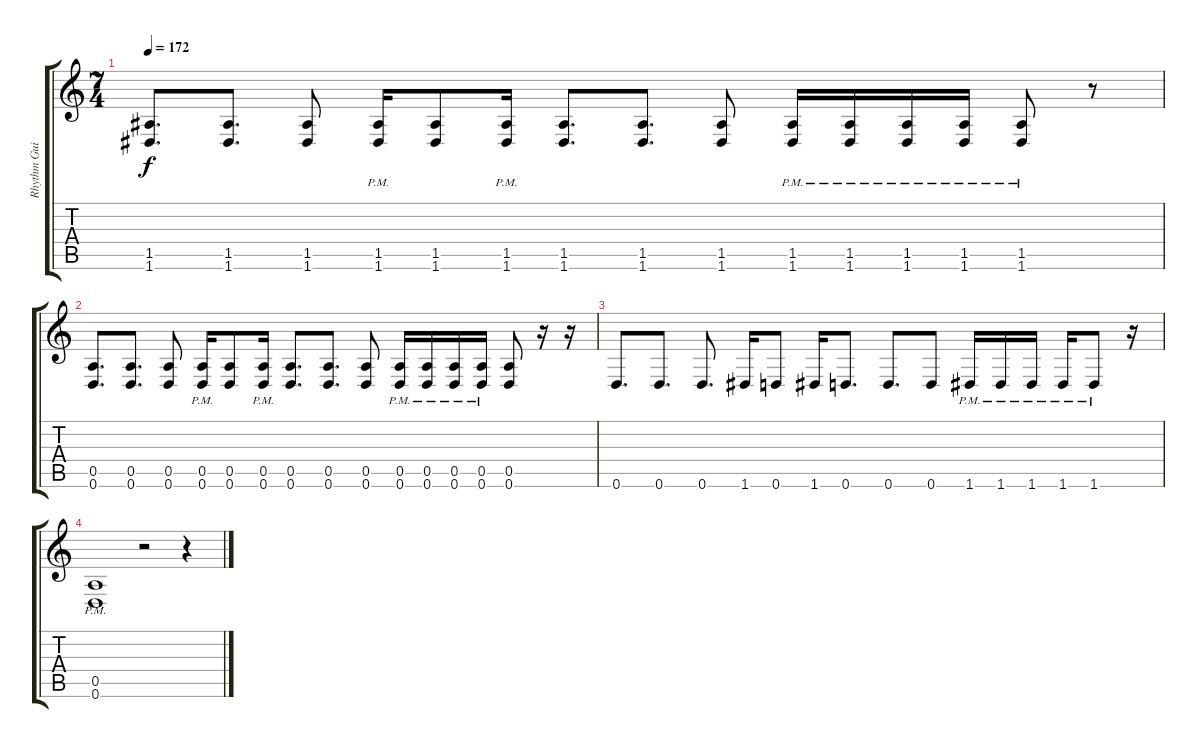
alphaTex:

\track ("Rhythm Guitar 1" "Rhythm Gui") {instrument distortionguitar}
\staff {score tabs}
\tuning (E4 B3 G3 D3 A2 D2) {hide}
\ts (7 4)
\tempo 172
\clef g2
\ks c
(1.5 1.6).8{d dy f} (1.5 1.6).8{d} (1.5 1.6).8 (1.5{pm} 1.6{pm}).16 (1.5 1.6).8 (1.5{pm} 1.6{pm}).16 (1.5 1.6).8{d} (1.5 1.6).8{d} (1.5 1.6).8 (1.5{pm} 1.6{pm}).16 (1.5{pm} 1.6{pm}).16 (1.5{pm} 1.6{pm}).16 (1.5{pm} 1.6{pm}).16 (1.5{pm} 1.6{pm}).8 r.8 |
(0.5 0.6).8{d} (0.5 0.6).8{d} (0.5 0.6).8 (0.5{pm} 0.6{pm}).16 (0.5 0.6).8 (0.5{pm} 0.6{pm}).16 (0.5 0.6).8{d} (0.5 0.6).8{d} (0.5 0.6).8 (0.5{pm} 0.6{pm}).16 (0.5{pm} 0.6{pm}).16 (0.5{pm} 0.6{pm}).16 (0.5{pm} 0.6{pm}).16 (0.5 0.6).8 r.16 r.16 |
0.6.8{d} 0.6.8{d} 0.6.8{d} 1.6.16 0.6.8 1.6.16 0.6.8{d} 0.6.8{d} 0.6.8 1.6{pm}.16 1.6{pm}.16 1.6{pm}.16 1.6{pm}.16 1.6{pm}.8 r.16 |
(0.5{pm} 0.6{pm}).1 r.2 r.4
